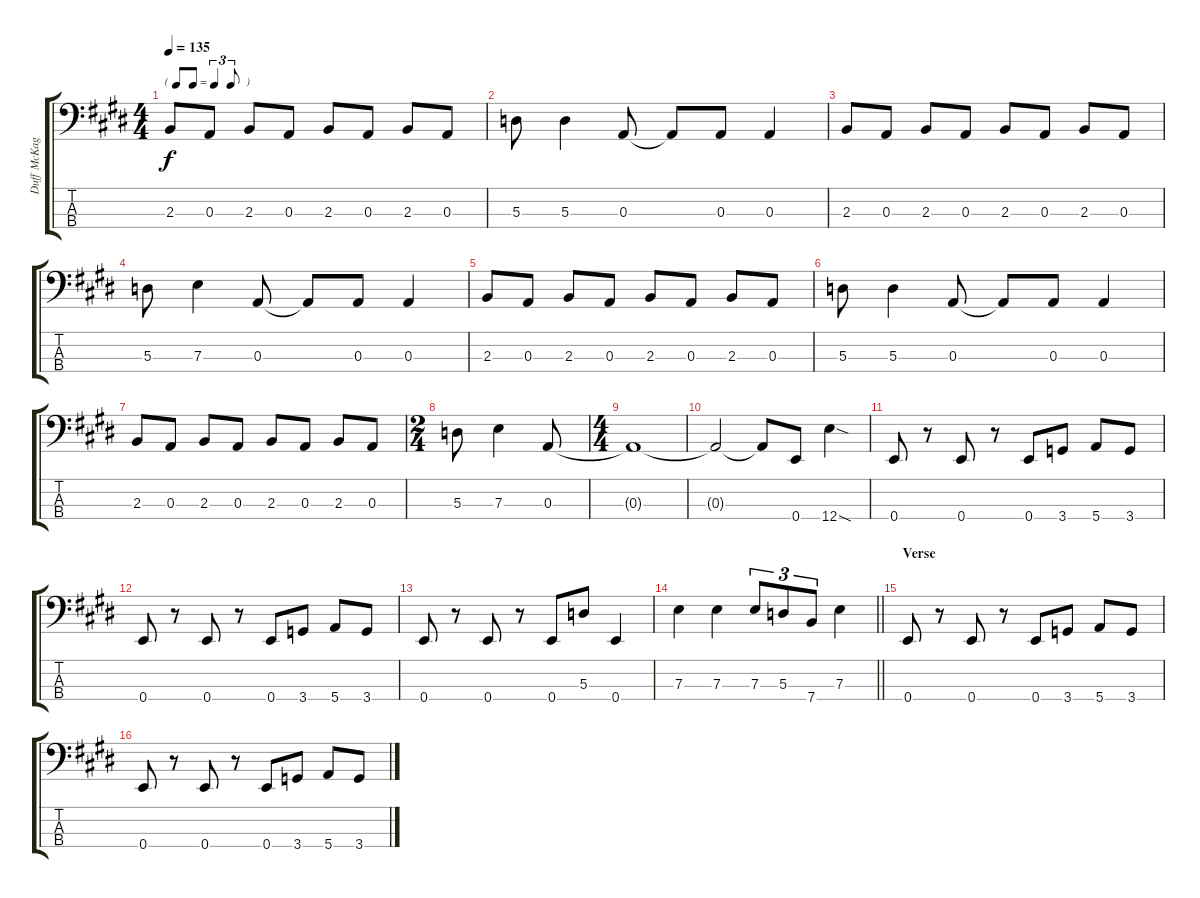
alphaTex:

\track ("Duff McKagan - Bass" "Duff McKag") {instrument electricbasspick}
\staff {score tabs}
\tuning (G2 D2 A1 E1) {hide}
\ts (4 4)
\tf triplet8th
\tempo 135
\clef f4
\ks e
2.3.8{dy f} 0.3.8 2.3.8 0.3.8 2.3.8 0.3.8 2.3.8 0.3.8 |
5.3.8 5.3.4 0.3.8 0.3{t}.8 0.3.8 0.3.4 |
2.3.8 0.3.8 2.3.8 0.3.8 2.3.8 0.3.8 2.3.8 0.3.8 |
5.3.8 7.3.4 0.3.8 0.3{t}.8 0.3.8 0.3.4 |
2.3.8 0.3.8 2.3.8 0.3.8 2.3.8 0.3.8 2.3.8 0.3.8 |
5.3.8 5.3.4 0.3.8 0.3{t}.8 0.3.8 0.3.4 |
2.3.8 0.3.8 2.3.8 0.3.8 2.3.8 0.3.8 2.3.8 0.3.8 |
\ts (2 4)
5.3.8 7.3.4 0.3.8 |
\ts (4 4)
0.3{t}.1 |
0.3{t}.2 0.3{t}.8 0.4.8 12.4{sod}.4 |
0.4.8 r.8 0.4.8 r.8 0.4.8 3.4.8 5.4.8 3.4.8 |
0.4.8 r.8 0.4.8 r.8 0.4.8 3.4.8 5.4.8 3.4.8 |
0.4.8 r.8 0.4.8 r.8 0.4.8 5.3.8 0.4.4 |
\barLineRight lightlight
7.3.4 7.3.4 7.3.8{tu (3 2)} 5.3.8{tu (3 2)} 7.4.8{tu (3 2)} 7.3.4 |
\section ("" "Verse")
0.4.8 r.8 0.4.8 r.8 0.4.8 3.4.8 5.4.8 3.4.8 |
0.4.8 r.8 0.4.8 r.8 0.4.8 3.4.8 5.4.8 3.4.8
